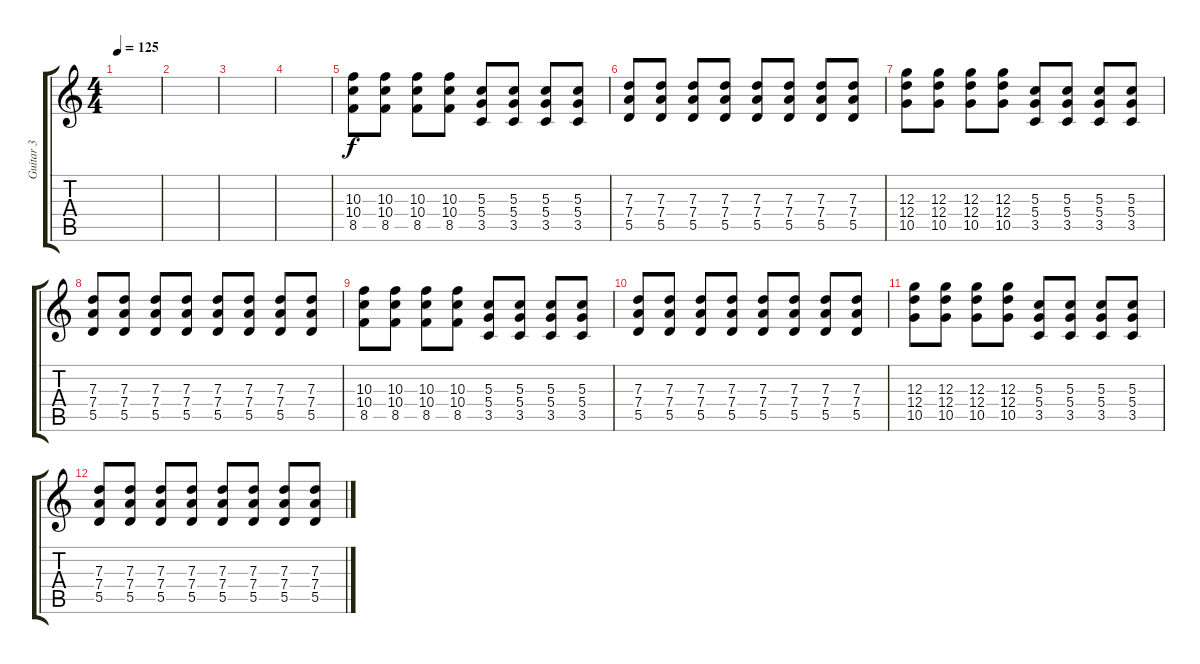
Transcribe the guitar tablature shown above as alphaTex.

\track ("Guitar 3" "Guitar 3") {instrument distortionguitar}
\staff {score tabs}
\tuning (E4 B3 G3 D3 A2 E2) {hide}
\ts (4 4)
\tempo 125
\clef g2
\ks c
|
|
|
|
(10.3 10.4 8.5).8 (10.3 10.4 8.5).8 (10.3 10.4 8.5).8 (10.3 10.4 8.5).8 (5.3 5.4 3.5).8 (5.3 5.4 3.5).8 (5.3 5.4 3.5).8 (5.3 5.4 3.5).8 |
(7.3 7.4 5.5).8 (7.3 7.4 5.5).8 (7.3 7.4 5.5).8 (7.3 7.4 5.5).8 (7.3 7.4 5.5).8 (7.3 7.4 5.5).8 (7.3 7.4 5.5).8 (7.3 7.4 5.5).8 |
(12.3 12.4 10.5).8 (12.3 12.4 10.5).8 (12.3 12.4 10.5).8 (12.3 12.4 10.5).8 (5.3 5.4 3.5).8 (5.3 5.4 3.5).8 (5.3 5.4 3.5).8 (5.3 5.4 3.5).8 |
(7.3 7.4 5.5).8 (7.3 7.4 5.5).8 (7.3 7.4 5.5).8 (7.3 7.4 5.5).8 (7.3 7.4 5.5).8 (7.3 7.4 5.5).8 (7.3 7.4 5.5).8 (7.3 7.4 5.5).8 |
(10.3 10.4 8.5).8 (10.3 10.4 8.5).8 (10.3 10.4 8.5).8 (10.3 10.4 8.5).8 (5.3 5.4 3.5).8 (5.3 5.4 3.5).8 (5.3 5.4 3.5).8 (5.3 5.4 3.5).8 |
(7.3 7.4 5.5).8 (7.3 7.4 5.5).8 (7.3 7.4 5.5).8 (7.3 7.4 5.5).8 (7.3 7.4 5.5).8 (7.3 7.4 5.5).8 (7.3 7.4 5.5).8 (7.3 7.4 5.5).8 |
(12.3 12.4 10.5).8 (12.3 12.4 10.5).8 (12.3 12.4 10.5).8 (12.3 12.4 10.5).8 (5.3 5.4 3.5).8 (5.3 5.4 3.5).8 (5.3 5.4 3.5).8 (5.3 5.4 3.5).8 |
(7.3 7.4 5.5).8 (7.3 7.4 5.5).8 (7.3 7.4 5.5).8 (7.3 7.4 5.5).8 (7.3 7.4 5.5).8 (7.3 7.4 5.5).8 (7.3 7.4 5.5).8 (7.3 7.4 5.5).8
